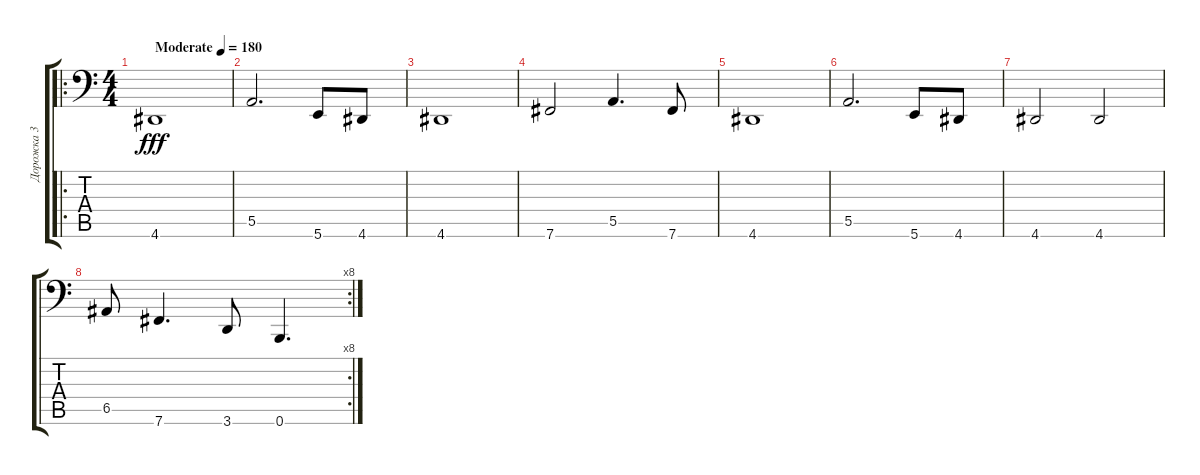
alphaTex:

\track ("Дорожка 3" "Дорожка 3") {instrument electricbasspick}
\staff {score tabs}
\tuning (B2 Gb2 D2 A1 E1 B0) {hide}
\ro
\ts (4 4)
\tempo (180 "Moderate")
\clef f4
\ks c
4.6.1{dy fff instrument electricbasspick} |
5.5.2{d} 5.6.8 4.6.8 |
4.6.1 |
7.6.2 5.5.4{d} 7.6.8 |
4.6.1 |
5.5.2{d} 5.6.8 4.6.8 |
4.6.2 4.6.2 |
\rc 8
6.5.8 7.6.4{d} 3.6.8 0.6.4{d}
